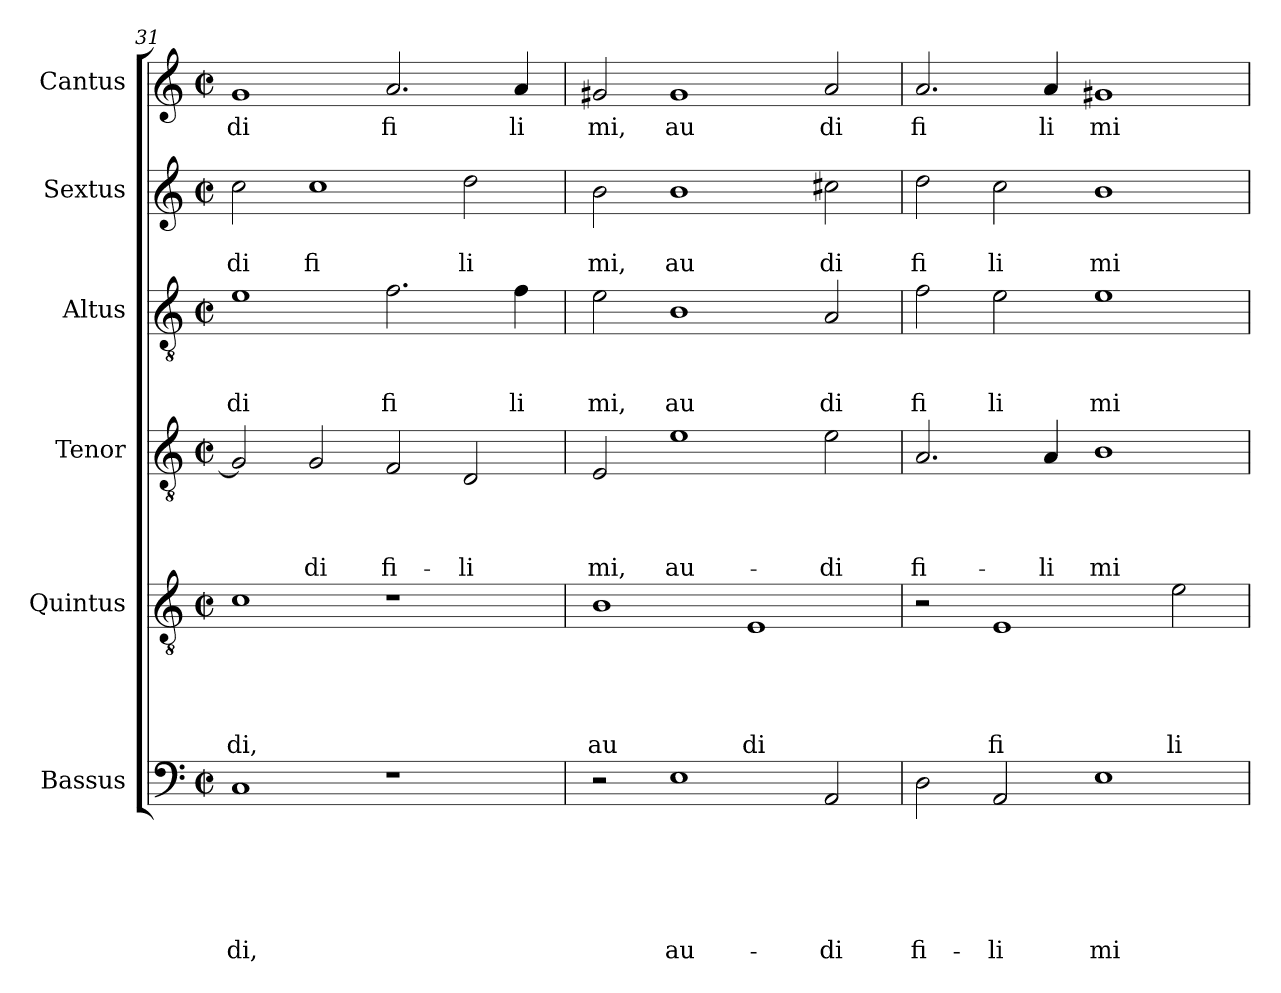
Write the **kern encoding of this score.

**kern	**text	**text	**text	**text	**text	**text	**kern	**text	**text	**text	**text	**text	**kern	**text	**text	**text	**text	**kern	**text	**text	**text	**kern	**text	**text	**kern	**text
*part6	*part6	*part6	*part6	*part6	*part6	*part6	*part5	*part5	*part5	*part5	*part5	*part5	*part4	*part4	*part4	*part4	*part4	*part3	*part3	*part3	*part3	*part2	*part2	*part2	*part1	*part1
*staff6	*staff6	*staff6	*staff6	*staff6	*staff6	*staff6	*staff5	*staff5	*staff5	*staff5	*staff5	*staff5	*staff4	*staff4	*staff4	*staff4	*staff4	*staff3	*staff3	*staff3	*staff3	*staff2	*staff2	*staff2	*staff1	*staff1
*I"Bassus	*	*	*	*	*	*	*I"Quintus	*	*	*	*	*	*I"Tenor	*	*	*	*	*I"Altus	*	*	*	*I"Sextus	*	*	*I"Cantus	*
*clefF4	*	*	*	*	*	*	*clefGv2	*	*	*	*	*	*clefGv2	*	*	*	*	*clefGv2	*	*	*	*clefG2	*	*	*clefG2	*
*k[]	*	*	*	*	*	*	*k[]	*	*	*	*	*	*k[]	*	*	*	*	*k[]	*	*	*	*k[]	*	*	*k[]	*
*C:	*	*	*	*	*	*	*C:	*	*	*	*	*	*C:	*	*	*	*	*C:	*	*	*	*C:	*	*	*C:	*
*M2/2	*	*	*	*	*	*	*M2/2	*	*	*	*	*	*M2/2	*	*	*	*	*M2/2	*	*	*	*M2/2	*	*	*M2/2	*
*met(c|)	*	*	*	*	*	*	*met(c|)	*	*	*	*	*	*met(c|)	*	*	*	*	*met(c|)	*	*	*	*met(c|)	*	*	*met(c|)	*
=31	=31	=31	=31	=31	=31	=31	=31	=31	=31	=31	=31	=31	=31	=31	=31	=31	=31	=31	=31	=31	=31	=31	=31	=31	=31	=31
!	!	!	!	!	!	!LO:LY:b	!	!	!	!	!	!LO:LY:b	!	!	!	!	!	!	!	!	!LO:LY:b	!	!	!LO:LY:b	!	!LO:LY:b
1C	.	.	.	.	.	-di,	1c	.	.	.	.	di,	2G/]	.	.	.	.	1e	.	.	di	2cc\	.	di	1g	di
!	!	!	!	!	!	!	!	!	!	!	!	!	!	!	!	!	!LO:LY:b	!	!	!	!	!	!	!LO:LY:b	!	!
.	.	.	.	.	.	.	.	.	.	.	.	.	2G/	.	.	.	-di	.	.	.	.	1cc	.	fi	.	.
!	!	!	!	!	!	!	!	!	!	!	!	!	!	!	!	!	!LO:LY:b	!	!	!	!LO:LY:b	!	!	!	!	!LO:LY:b
1r	.	.	.	.	.	.	1r	.	.	.	.	.	2F/	.	.	.	fi-	2.f\	.	.	fi	.	.	.	2.a/	fi
!	!	!	!	!	!	!	!	!	!	!	!	!	!	!	!	!	!LO:LY:b	!	!	!	!	!	!	!LO:LY:b	!	!
.	.	.	.	.	.	.	.	.	.	.	.	.	2D/	.	.	.	-li	.	.	.	.	2dd\	.	li	.	.
!	!	!	!	!	!	!	!	!	!	!	!	!	!	!	!	!	!	!	!	!	!LO:LY:b	!	!	!	!	!LO:LY:b
.	.	.	.	.	.	.	.	.	.	.	.	.	.	.	.	.	.	4f\	.	.	li	.	.	.	4a/	li
=32	=32	=32	=32	=32	=32	=32	=32	=32	=32	=32	=32	=32	=32	=32	=32	=32	=32	=32	=32	=32	=32	=32	=32	=32	=32	=32
!	!	!	!	!	!	!	!	!	!	!	!	!LO:LY:b	!	!	!	!	!LO:LY:b	!	!	!	!LO:LY:b	!	!	!LO:LY:b	!	!LO:LY:b
2r	.	.	.	.	.	.	1B	.	.	.	.	au	2E/	.	.	.	mi,	2e\	.	.	mi,	2b\	.	mi,	2g#X/	mi,
!	!	!	!	!	!	!LO:LY:b	!	!	!	!	!	!	!	!	!	!	!LO:LY:b	!	!	!	!LO:LY:b	!	!	!LO:LY:b	!	!LO:LY:b
1E	.	.	.	.	.	au-	.	.	.	.	.	.	1e	.	.	.	au-	1B	.	.	au	1b	.	au	1g#	au
!	!	!	!	!	!	!	!	!	!	!	!	!LO:LY:b	!	!	!	!	!	!	!	!	!	!	!	!	!	!
.	.	.	.	.	.	.	1E	.	.	.	.	di	.	.	.	.	.	.	.	.	.	.	.	.	.	.
!	!	!	!	!	!	!LO:LY:b	!	!	!	!	!	!	!	!	!	!	!LO:LY:b	!	!	!	!LO:LY:b	!	!	!LO:LY:b	!	!LO:LY:b
2AA/	.	.	.	.	.	-di	.	.	.	.	.	.	2e\	.	.	.	-di	2A/	.	.	di	2cc#X\	.	di	2a/	di
=33	=33	=33	=33	=33	=33	=33	=33	=33	=33	=33	=33	=33	=33	=33	=33	=33	=33	=33	=33	=33	=33	=33	=33	=33	=33	=33
!	!	!	!	!	!	!LO:LY:b	!	!	!	!	!	!	!	!	!	!	!LO:LY:b	!	!	!	!LO:LY:b	!	!	!LO:LY:b	!	!LO:LY:b
2D\	.	.	.	.	.	fi-	2r	.	.	.	.	.	2.A/	.	.	.	fi-	2f\	.	.	fi	2dd\	.	fi	2.a/	fi
!	!	!	!	!	!	!LO:LY:b	!	!	!	!	!	!LO:LY:b	!	!	!	!	!	!	!	!	!LO:LY:b	!	!	!LO:LY:b	!	!
2AA/	.	.	.	.	.	-li	1E	.	.	.	.	fi	.	.	.	.	.	2e\	.	.	li	2cc\	.	li	.	.
!	!	!	!	!	!	!	!	!	!	!	!	!	!	!	!	!	!LO:LY:b	!	!	!	!	!	!	!	!	!LO:LY:b
.	.	.	.	.	.	.	.	.	.	.	.	.	4A/	.	.	.	-li	.	.	.	.	.	.	.	4a/	li
!	!	!	!	!	!	!LO:LY:b	!	!	!	!	!	!	!	!	!	!	!LO:LY:b	!	!	!	!LO:LY:b	!	!	!LO:LY:b	!	!LO:LY:b
1E	.	.	.	.	.	mi	.	.	.	.	.	.	1B	.	.	.	mi	1e	.	.	mi	1b	.	mi	1g#X	mi
!	!	!	!	!	!	!	!	!	!	!	!	!LO:LY:b	!	!	!	!	!	!	!	!	!	!	!	!	!	!
.	.	.	.	.	.	.	2e\	.	.	.	.	li	.	.	.	.	.	.	.	.	.	.	.	.	.	.
=	=	=	=	=	=	=	=	=	=	=	=	=	=	=	=	=	=	=	=	=	=	=	=	=	=	=
*-	*-	*-	*-	*-	*-	*-	*-	*-	*-	*-	*-	*-	*-	*-	*-	*-	*-	*-	*-	*-	*-	*-	*-	*-	*-	*-
